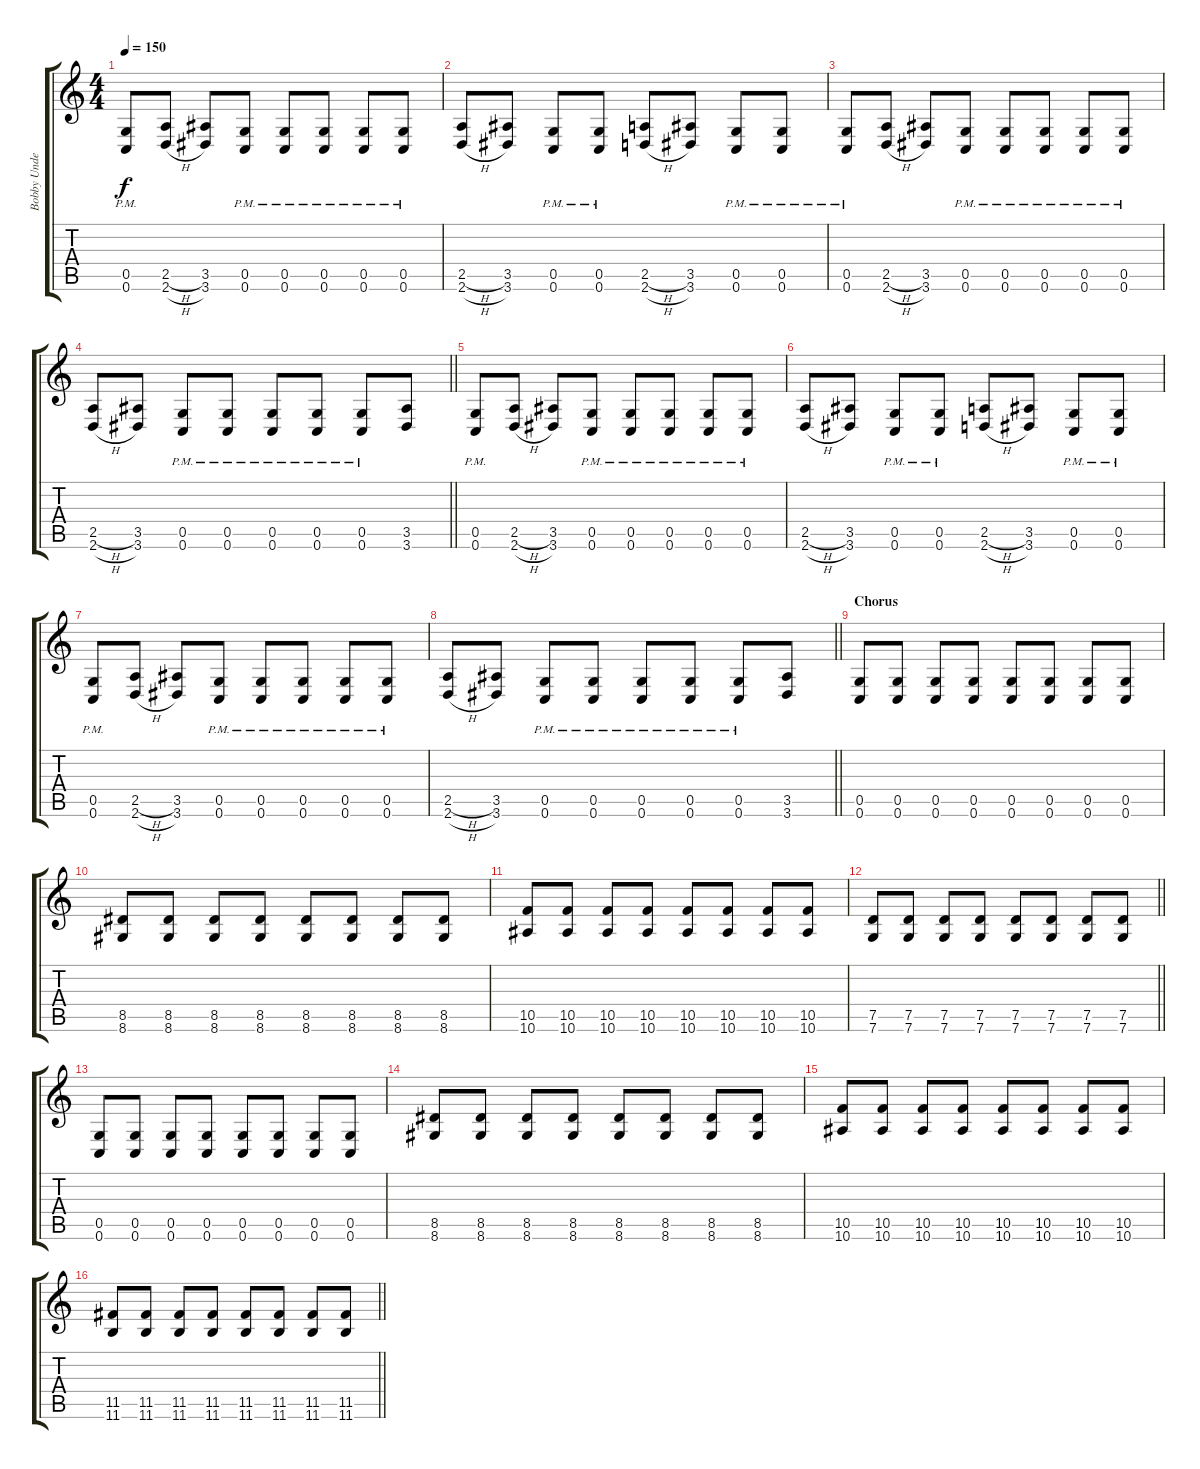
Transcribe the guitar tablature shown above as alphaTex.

\track ("Bobby Undertaker" "Bobby Unde") {instrument distortionguitar}
\staff {score tabs}
\tuning (D4 A3 F3 C3 G2 C2) {hide}
\ts (4 4)
\section ("" "")
\tempo 150
\clef g2
\ks c
(0.5{pm} 0.6{pm}).8{dy f} (2.5{h} 2.6{h}).8 (3.5 3.6).8 (0.5{pm} 0.6{pm}).8 (0.5{pm} 0.6{pm}).8 (0.5{pm} 0.6{pm}).8 (0.5{pm} 0.6{pm}).8 (0.5{pm} 0.6{pm}).8 |
(2.5{h} 2.6{h}).8 (3.5 3.6).8 (0.5{pm} 0.6{pm}).8 (0.5{pm} 0.6{pm}).8 (2.5{h} 2.6{h}).8 (3.5 3.6).8 (0.5{pm} 0.6{pm}).8 (0.5{pm} 0.6{pm}).8 |
(0.5{pm} 0.6{pm}).8 (2.5{h} 2.6{h}).8 (3.5 3.6).8 (0.5{pm} 0.6{pm}).8 (0.5{pm} 0.6{pm}).8 (0.5{pm} 0.6{pm}).8 (0.5{pm} 0.6{pm}).8 (0.5{pm} 0.6{pm}).8 |
\barLineRight lightlight
(2.5{h} 2.6{h}).8 (3.5 3.6).8 (0.5{pm} 0.6{pm}).8 (0.5{pm} 0.6{pm}).8 (0.5{pm} 0.6{pm}).8 (0.5{pm} 0.6{pm}).8 (0.5{pm} 0.6{pm}).8 (3.5 3.6).8 |
\section ("" "")
(0.5{pm} 0.6{pm}).8 (2.5{h} 2.6{h}).8 (3.5 3.6).8 (0.5{pm} 0.6{pm}).8 (0.5{pm} 0.6{pm}).8 (0.5{pm} 0.6{pm}).8 (0.5{pm} 0.6{pm}).8 (0.5{pm} 0.6{pm}).8 |
(2.5{h} 2.6{h}).8 (3.5 3.6).8 (0.5{pm} 0.6{pm}).8 (0.5{pm} 0.6{pm}).8 (2.5{h} 2.6{h}).8 (3.5 3.6).8 (0.5{pm} 0.6{pm}).8 (0.5{pm} 0.6{pm}).8 |
(0.5{pm} 0.6{pm}).8 (2.5{h} 2.6{h}).8 (3.5 3.6).8 (0.5{pm} 0.6{pm}).8 (0.5{pm} 0.6{pm}).8 (0.5{pm} 0.6{pm}).8 (0.5{pm} 0.6{pm}).8 (0.5{pm} 0.6{pm}).8 |
\barLineRight lightlight
(2.5{h} 2.6{h}).8 (3.5 3.6).8 (0.5{pm} 0.6{pm}).8 (0.5{pm} 0.6{pm}).8 (0.5{pm} 0.6{pm}).8 (0.5{pm} 0.6{pm}).8 (0.5{pm} 0.6{pm}).8 (3.5 3.6).8 |
\section ("" "Chorus")
(0.5 0.6).8 (0.5 0.6).8 (0.5 0.6).8 (0.5 0.6).8 (0.5 0.6).8 (0.5 0.6).8 (0.5 0.6).8 (0.5 0.6).8 |
(8.5 8.6).8 (8.5 8.6).8 (8.5 8.6).8 (8.5 8.6).8 (8.5 8.6).8 (8.5 8.6).8 (8.5 8.6).8 (8.5 8.6).8 |
(10.5 10.6).8 (10.5 10.6).8 (10.5 10.6).8 (10.5 10.6).8 (10.5 10.6).8 (10.5 10.6).8 (10.5 10.6).8 (10.5 10.6).8 |
\barLineRight lightlight
(7.5 7.6).8 (7.5 7.6).8 (7.5 7.6).8 (7.5 7.6).8 (7.5 7.6).8 (7.5 7.6).8 (7.5 7.6).8 (7.5 7.6).8 |
\section ("" "")
(0.5 0.6).8 (0.5 0.6).8 (0.5 0.6).8 (0.5 0.6).8 (0.5 0.6).8 (0.5 0.6).8 (0.5 0.6).8 (0.5 0.6).8 |
(8.5 8.6).8 (8.5 8.6).8 (8.5 8.6).8 (8.5 8.6).8 (8.5 8.6).8 (8.5 8.6).8 (8.5 8.6).8 (8.5 8.6).8 |
(10.5 10.6).8 (10.5 10.6).8 (10.5 10.6).8 (10.5 10.6).8 (10.5 10.6).8 (10.5 10.6).8 (10.5 10.6).8 (10.5 10.6).8 |
\barLineRight lightlight
(11.5 11.6).8 (11.5 11.6).8 (11.5 11.6).8 (11.5 11.6).8 (11.5 11.6).8 (11.5 11.6).8 (11.5 11.6).8 (11.5 11.6).8
